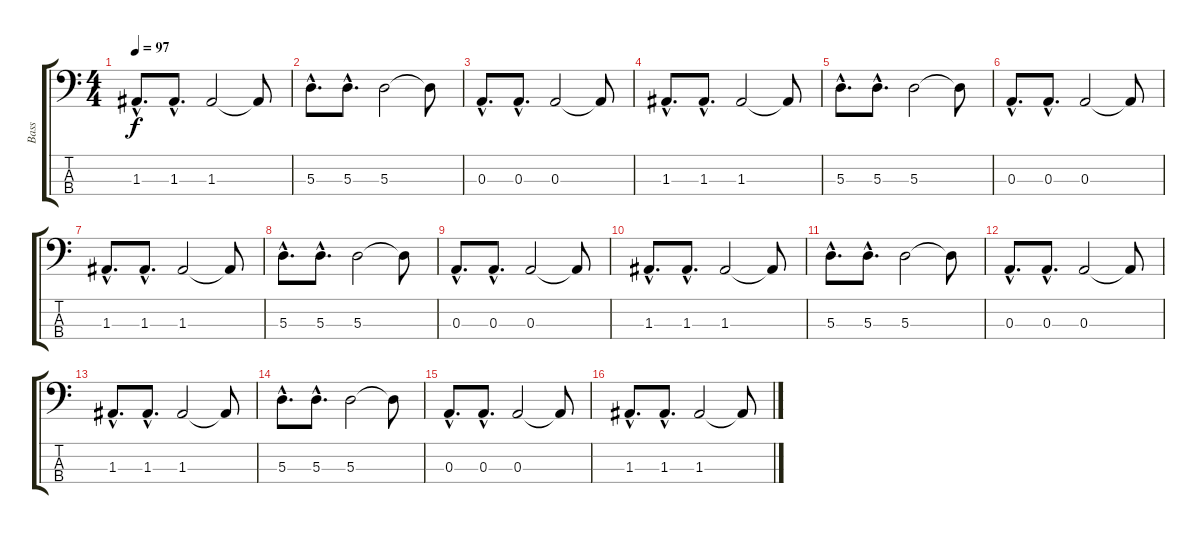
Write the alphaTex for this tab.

\track ("Bass" "Bass") {instrument electricbassfinger}
\staff {score tabs}
\tuning (G2 D2 A1 E1) {hide}
\ts (4 4)
\tempo 97
\clef f4
\ks c
1.3{hac}.8{d dy f} 1.3{hac}.8{d} 1.3.2 1.3{t}.8 |
5.3{hac}.8{d} 5.3{hac}.8{d} 5.3.2 5.3{t}.8 |
0.3{hac}.8{d} 0.3{hac}.8{d} 0.3.2 0.3{t}.8 |
1.3{hac}.8{d} 1.3{hac}.8{d} 1.3.2 1.3{t}.8 |
5.3{hac}.8{d} 5.3{hac}.8{d} 5.3.2 5.3{t}.8 |
0.3{hac}.8{d} 0.3{hac}.8{d} 0.3.2 0.3{t}.8 |
1.3{hac}.8{d} 1.3{hac}.8{d} 1.3.2 1.3{t}.8 |
5.3{hac}.8{d} 5.3{hac}.8{d} 5.3.2 5.3{t}.8 |
0.3{hac}.8{d} 0.3{hac}.8{d} 0.3.2 0.3{t}.8 |
1.3{hac}.8{d} 1.3{hac}.8{d} 1.3.2 1.3{t}.8 |
5.3{hac}.8{d} 5.3{hac}.8{d} 5.3.2 5.3{t}.8 |
0.3{hac}.8{d} 0.3{hac}.8{d} 0.3.2 0.3{t}.8 |
1.3{hac}.8{d} 1.3{hac}.8{d} 1.3.2 1.3{t}.8 |
5.3{hac}.8{d} 5.3{hac}.8{d} 5.3.2 5.3{t}.8 |
0.3{hac}.8{d} 0.3{hac}.8{d} 0.3.2 0.3{t}.8 |
1.3{hac}.8{d} 1.3{hac}.8{d} 1.3.2 1.3{t}.8
